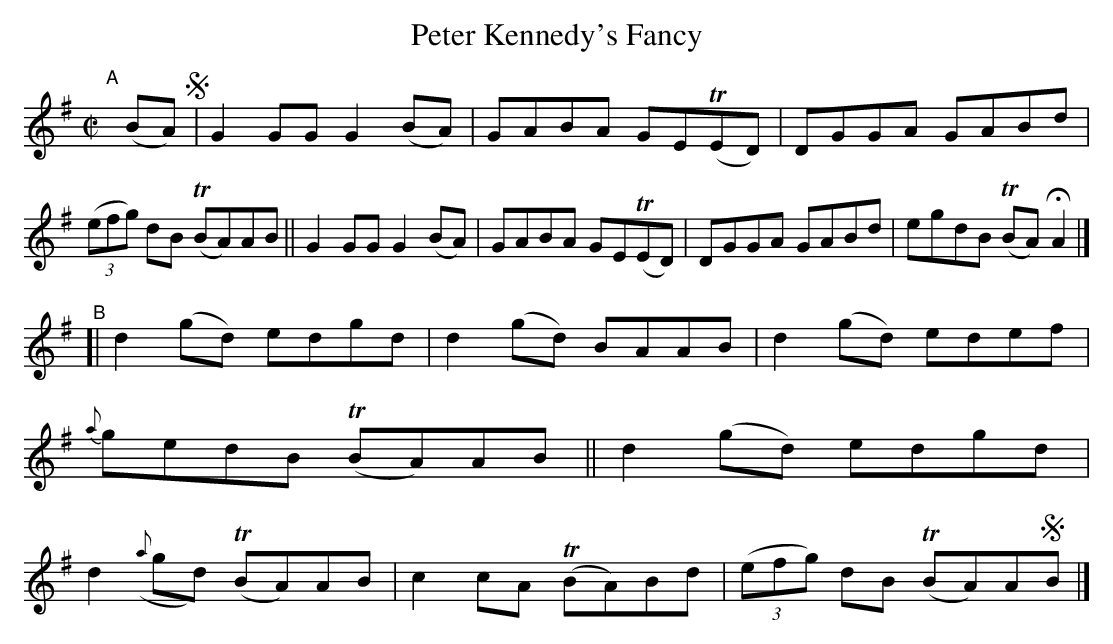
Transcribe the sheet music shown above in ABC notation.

X:1
T: Peter Kennedy's Fancy
M: C|
L: 1/8
K: G
"^A"[|] (BA) !segno!\
|  G2GG G2(BA) | GABA GE(TED) | DGGA GABd | (3(efg) dB (TBA)AB \
|| G2GG G2(BA) | GABA GE(TED) | DGGA GABd | egdB (TBA)HA2 |]
"^B"\
[| d2(gd) edgd | d2    (gd)    BAAB | d2(gd) edef | {a}gedB (TBA)AB \
|| d2(gd) edgd | d2 ({a}gd) (TBA)AB | c2cA (TBA)Bd | (3(efg) dB (TBA)A!segno!B |]
